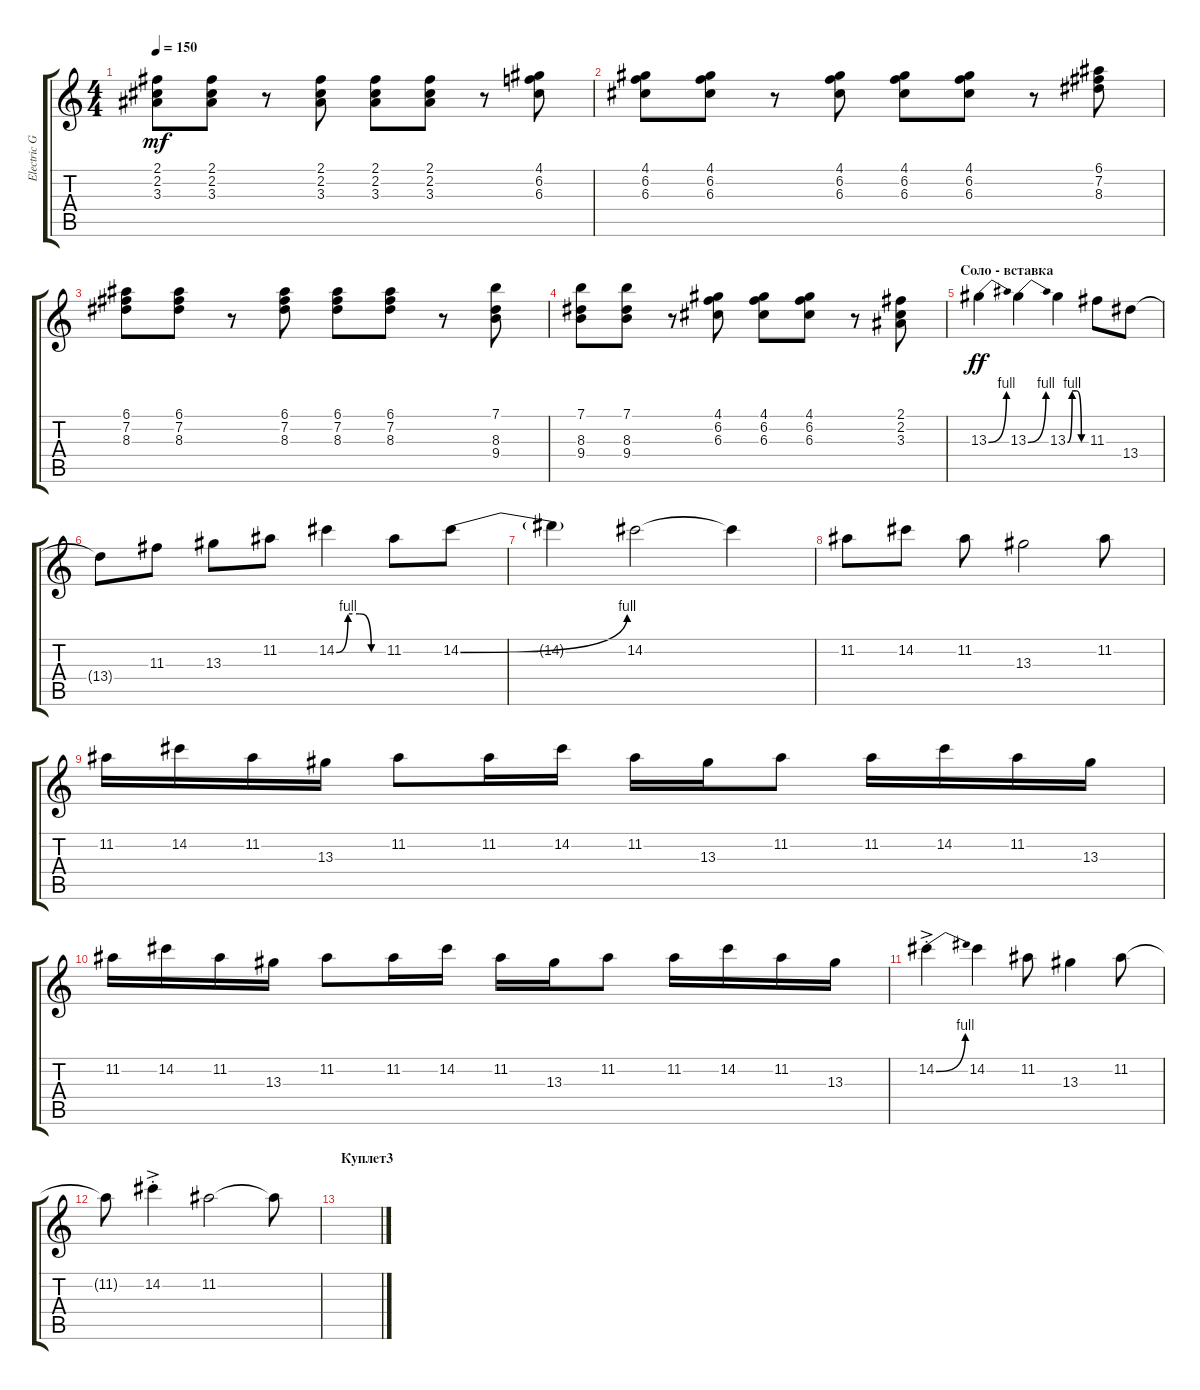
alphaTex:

\track ("Electric Guitar" "Electric G") {instrument distortionguitar}
\staff {score tabs}
\tuning (E4 B3 G3 D3 A2 E2) {hide}
\ts (4 4)
\tempo 150
\clef g2
\ks c
(2.1 2.2 3.3).8{dy mf} (2.1 2.2 3.3).8 r.8 (2.1 2.2 3.3).8 (2.1 2.2 3.3).8 (2.1 2.2 3.3).8 r.8 (4.1 6.2 6.3).8 |
(4.1 6.2 6.3).8 (4.1 6.2 6.3).8 r.8 (4.1 6.2 6.3).8 (4.1 6.2 6.3).8 (4.1 6.2 6.3).8 r.8 (6.1 7.2 8.3).8 |
(6.1 7.2 8.3).8 (6.1 7.2 8.3).8 r.8 (6.1 7.2 8.3).8 (6.1 7.2 8.3).8 (6.1 7.2 8.3).8 r.8 (7.1 8.3 9.4).8 |
(7.1 8.3 9.4).8 (7.1 8.3 9.4).8 r.8 (4.1 6.2 6.3).8 (4.1 6.2 6.3).8 (4.1 6.2 6.3).8 r.8 (2.1 2.2 3.3).8 |
\section ("" "Соло - вставка")
13.3{be (bend 0 0 60 4)}.4{dy ff} 13.3{be (bend 0 0 60 4)}.4 13.3{be (custom 0 0 15 4 30 4 45 0 60 0)}.4 11.3.8 13.4.8 |
13.4{t}.8 11.3.8 13.3.8 11.2.8 14.2{be (custom 0 0 15 4 30 4 45 0 60 0)}.4 11.2.8 14.2{be (bend 0 0 60 4)}.8 |
14.2{t}.4 14.2.2 14.2{t}.4 |
11.2.8 14.2.8 11.2.8 13.3.2 11.2.8 |
11.2.16 14.2.16 11.2.16 13.3.16 11.2.8 11.2.16 14.2.16 11.2.16 13.3.16 11.2.8 11.2.16 14.2.16 11.2.16 13.3.16 |
11.2.16 14.2.16 11.2.16 13.3.16 11.2.8 11.2.16 14.2.16 11.2.16 13.3.16 11.2.8 11.2.16 14.2.16 11.2.16 13.3.16 |
14.2{be (bend 0 0 60 4) ac st}.4 14.2.4 11.2.8 13.3.4 11.2.8 |
11.2{t}.8 14.2{ac st}.4 11.2.2 11.2{t}.8 |
\section ("" "Куплет3")
